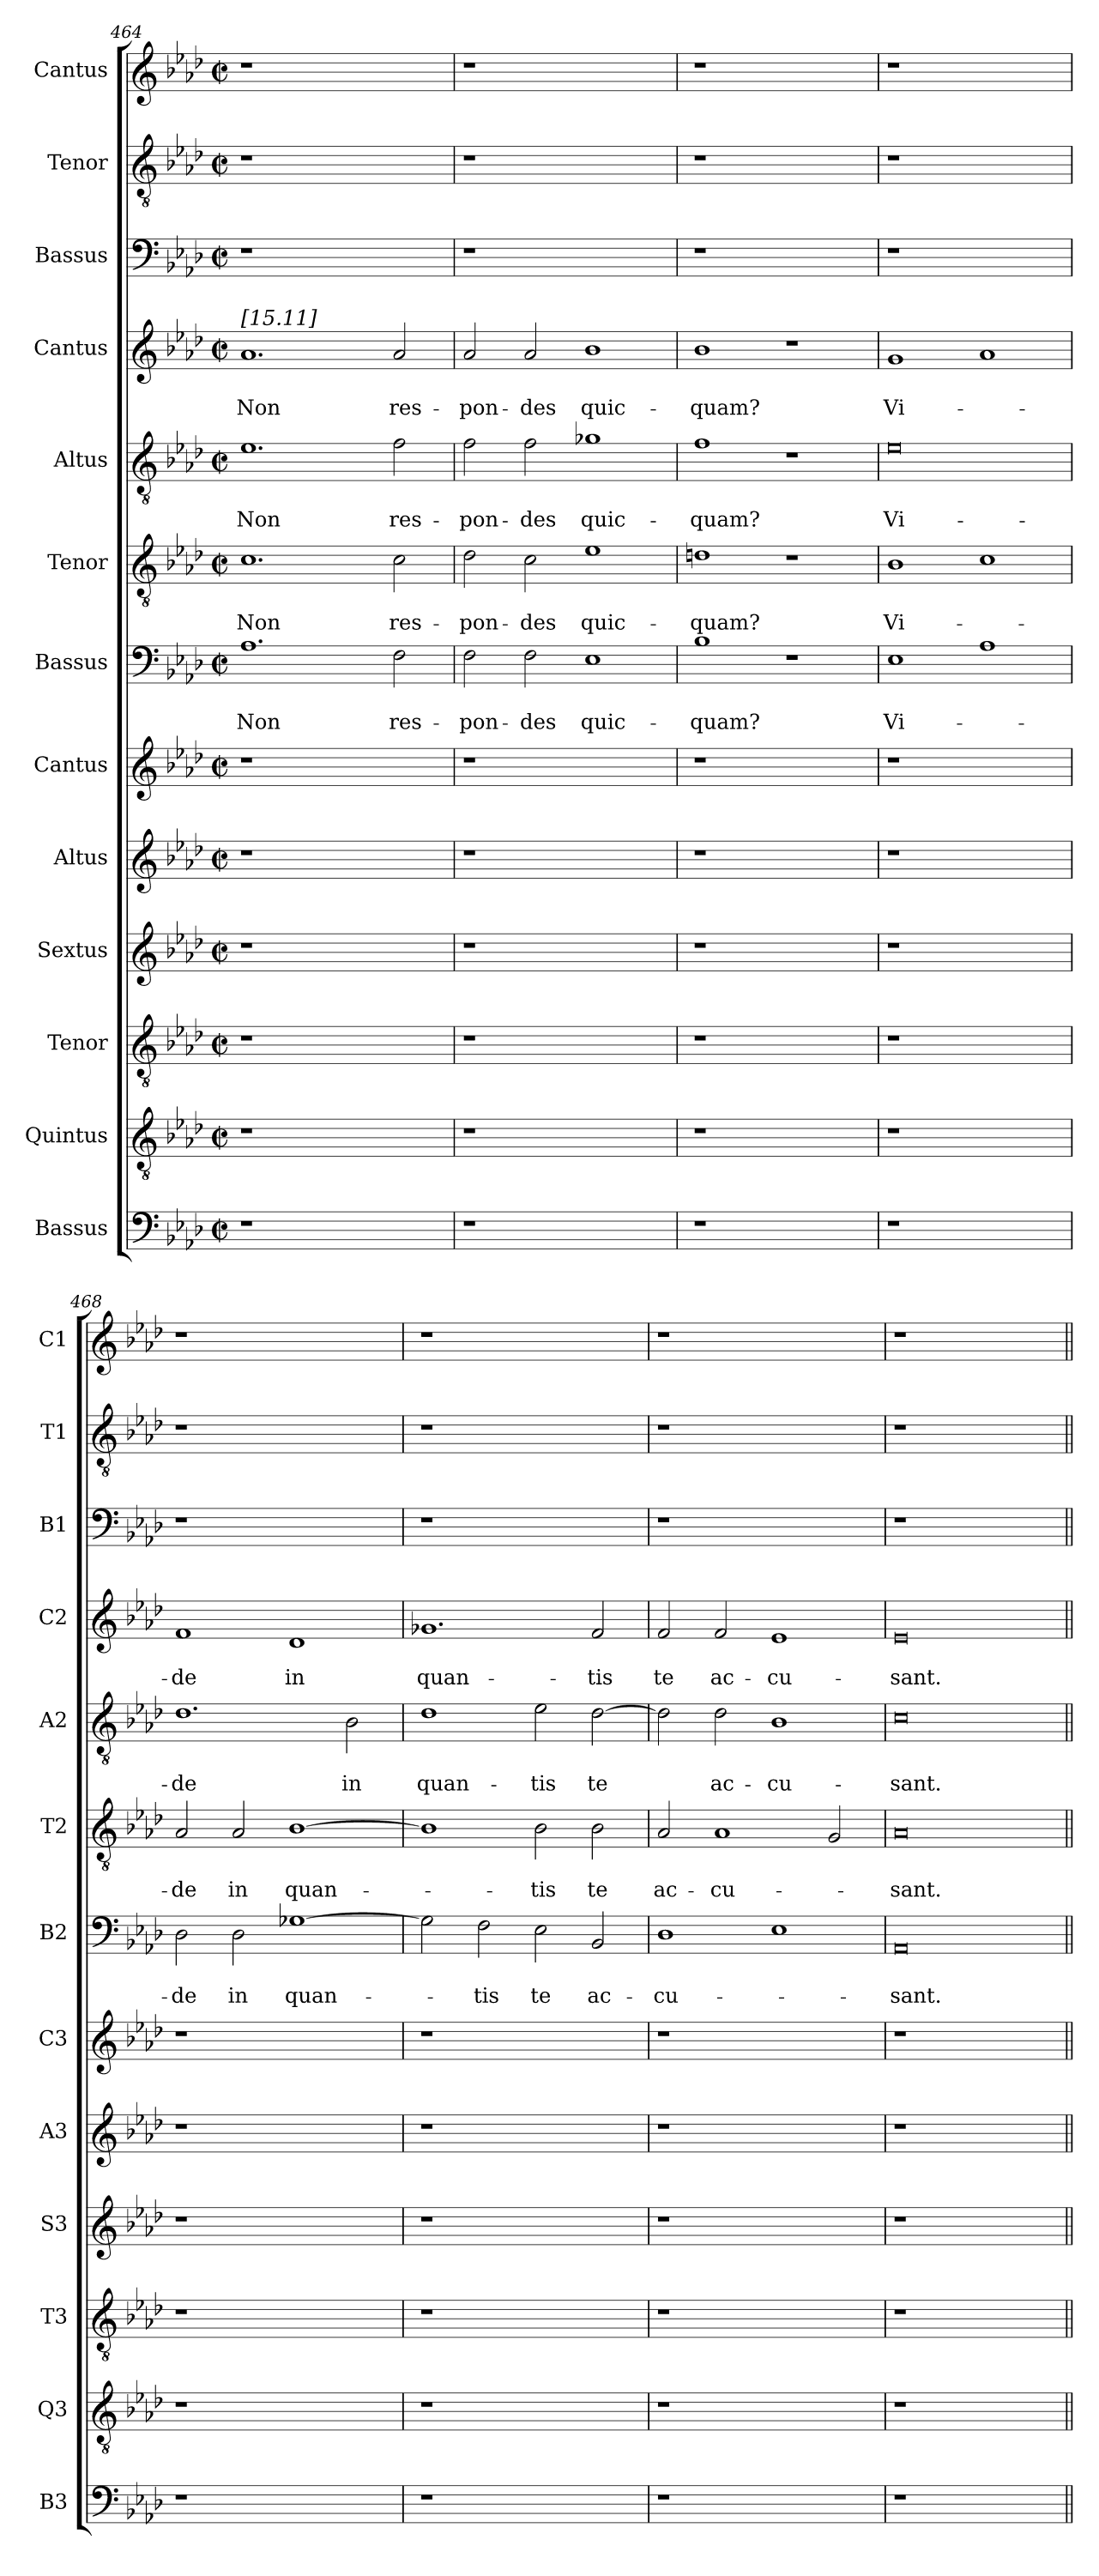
**kern	**kern	**kern	**kern	**kern	**kern	**kern	**text	**text	**kern	**text	**text	**kern	**text	**text	**kern	**text	**text	**kern	**kern	**kern
*part13	*part12	*part11	*part10	*part9	*part8	*part7	*part7	*part7	*part6	*part6	*part6	*part5	*part5	*part5	*part4	*part4	*part4	*part3	*part2	*part1
*staff13	*staff12	*staff11	*staff10	*staff9	*staff8	*staff7	*staff7	*staff7	*staff6	*staff6	*staff6	*staff5	*staff5	*staff5	*staff4	*staff4	*staff4	*staff3	*staff2	*staff1
*I"Bassus	*I"Quintus	*I"Tenor	*I"Sextus	*I"Altus	*I"Cantus	*I"Bassus	*	*	*I"Tenor	*	*	*I"Altus	*	*	*I"Cantus	*	*	*I"Bassus	*I"Tenor	*I"Cantus
*I'B3	*I'Q3	*I'T3	*I'S3	*I'A3	*I'C3	*I'B2	*	*	*I'T2	*	*	*I'A2	*	*	*I'C2	*	*	*I'B1	*I'T1	*I'C1
!!LO:PB:g=z
*clefF4	*clefGv2	*clefGv2	*clefG2	*clefG2	*clefG2	*clefF4	*	*	*clefGv2	*	*	*clefGv2	*	*	*clefG2	*	*	*clefF4	*clefGv2	*clefG2
*k[b-e-a-d-]	*k[b-e-a-d-]	*k[b-e-a-d-]	*k[b-e-a-d-]	*k[b-e-a-d-]	*k[b-e-a-d-]	*k[b-e-a-d-]	*	*	*k[b-e-a-d-]	*	*	*k[b-e-a-d-]	*	*	*k[b-e-a-d-]	*	*	*k[b-e-a-d-]	*k[b-e-a-d-]	*k[b-e-a-d-]
*A-:	*A-:	*A-:	*A-:	*A-:	*A-:	*A-:	*	*	*A-:	*	*	*A-:	*	*	*A-:	*	*	*A-:	*A-:	*A-:
*M2/2	*M2/2	*M2/2	*M2/2	*M2/2	*M2/2	*M2/2	*	*	*M2/2	*	*	*M2/2	*	*	*M2/2	*	*	*M2/2	*M2/2	*M2/2
*met(c|)	*met(c|)	*met(c|)	*met(c|)	*met(c|)	*met(c|)	*met(c|)	*	*	*met(c|)	*	*	*met(c|)	*	*	*met(c|)	*	*	*met(c|)	*met(c|)	*met(c|)
=464	=464	=464	=464	=464	=464	=464	=464	=464	=464	=464	=464	=464	=464	=464	=464	=464	=464	=464	=464	=464
!	!	!	!	!	!	!	!	!	!	!	!	!	!	!	!LO:TX:a:t=[15.11]	!	!	!	!	!
!	!	!	!	!	!	!	!	!LO:LY:b	!	!	!LO:LY:b	!	!	!LO:LY:b	!	!	!LO:LY:b	!	!	!
1r	1r	1r	1r	1r	1r	1.A-	.	Non	1.c	.	Non	1.e-	.	Non	1.a-	.	Non	1r	1r	1r
1ryy	1ryy	1ryy	1ryy	1ryy	1ryy	.	.	.	.	.	.	.	.	.	.	.	.	1ryy	1ryy	1ryy
!	!	!	!	!	!	!	!	!LO:LY:b	!	!	!LO:LY:b	!	!	!LO:LY:b	!	!	!LO:LY:b	!	!	!
.	.	.	.	.	.	2F\	.	res-	2c\	.	res-	2f\	.	res-	2a-/	.	res-	.	.	.
=465	=465	=465	=465	=465	=465	=465	=465	=465	=465	=465	=465	=465	=465	=465	=465	=465	=465	=465	=465	=465
!	!	!	!	!	!	!	!	!LO:LY:b	!	!	!LO:LY:b	!	!	!LO:LY:b	!	!	!LO:LY:b	!	!	!
1r	1r	1r	1r	1r	1r	2F\	.	-pon-	2d-\	.	-pon-	2f\	.	-pon-	2a-/	.	-pon-	1r	1r	1r
!	!	!	!	!	!	!	!	!LO:LY:b	!	!	!LO:LY:b	!	!	!LO:LY:b	!	!	!LO:LY:b	!	!	!
.	.	.	.	.	.	2F\	.	-des	2c\	.	-des	2f\	.	-des	2a-/	.	-des	.	.	.
!	!	!	!	!	!	!	!	!LO:LY:b	!	!	!LO:LY:b	!	!	!LO:LY:b	!	!	!LO:LY:b	!	!	!
1ryy	1ryy	1ryy	1ryy	1ryy	1ryy	1E-	.	quic-	1e-	.	quic-	1g-X	.	quic-	1b-	.	quic-	1ryy	1ryy	1ryy
=466	=466	=466	=466	=466	=466	=466	=466	=466	=466	=466	=466	=466	=466	=466	=466	=466	=466	=466	=466	=466
!	!	!	!	!	!	!	!	!LO:LY:b	!	!	!LO:LY:b	!	!	!LO:LY:b	!	!	!LO:LY:b	!	!	!
1r	1r	1r	1r	1r	1r	1B-	.	-quam?	1dn	.	-quam?	1f	.	-quam?	1b-	.	-quam?	1r	1r	1r
1ryy	1ryy	1ryy	1ryy	1ryy	1ryy	1r	.	.	1r	.	.	1r	.	.	1r	.	.	1ryy	1ryy	1ryy
=467	=467	=467	=467	=467	=467	=467	=467	=467	=467	=467	=467	=467	=467	=467	=467	=467	=467	=467	=467	=467
!	!	!	!	!	!	!	!	!LO:LY:b	!	!	!LO:LY:b	!	!	!LO:LY:b	!	!	!LO:LY:b	!	!	!
1r	1r	1r	1r	1r	1r	1E-	.	Vi-	1B-	.	Vi-	0e-	.	Vi-	1g	.	Vi-	1r	1r	1r
1ryy	1ryy	1ryy	1ryy	1ryy	1ryy	1A-	.	.	1c	.	.	.	.	.	1a-	.	.	1ryy	1ryy	1ryy
=468	=468	=468	=468	=468	=468	=468	=468	=468	=468	=468	=468	=468	=468	=468	=468	=468	=468	=468	=468	=468
!	!	!	!	!	!	!	!	!LO:LY:b	!	!	!LO:LY:b	!	!	!LO:LY:b	!	!	!LO:LY:b	!	!	!
1r	1r	1r	1r	1r	1r	2D-\	.	-de	2A-/	.	-de	1.d-	.	-de	1f	.	-de	1r	1r	1r
!	!	!	!	!	!	!	!	!LO:LY:b	!	!	!LO:LY:b	!	!	!	!	!	!	!	!	!
.	.	.	.	.	.	2D-\	.	in	2A-/	.	in	.	.	.	.	.	.	.	.	.
!	!	!	!	!	!	!	!	!LO:LY:b	!	!	!LO:LY:b	!	!	!	!	!	!LO:LY:b	!	!	!
1ryy	1ryy	1ryy	1ryy	1ryy	1ryy	[1G-X	.	quan-	[1B-	.	quan-	.	.	.	1d-	.	in	1ryy	1ryy	1ryy
!	!	!	!	!	!	!	!	!	!	!	!	!	!	!LO:LY:b	!	!	!	!	!	!
.	.	.	.	.	.	.	.	.	.	.	.	2B-\	.	in	.	.	.	.	.	.
=469	=469	=469	=469	=469	=469	=469	=469	=469	=469	=469	=469	=469	=469	=469	=469	=469	=469	=469	=469	=469
!	!	!	!	!	!	!	!	!	!	!	!	!	!	!LO:LY:b	!	!	!LO:LY:b	!	!	!
1r	1r	1r	1r	1r	1r	2G-\]	.	.	1B-]	.	.	1d-	.	quan-	1.g-X	.	quan-	1r	1r	1r
!	!	!	!	!	!	!	!	!LO:LY:b	!	!	!	!	!	!	!	!	!	!	!	!
.	.	.	.	.	.	2F\	.	-tis	.	.	.	.	.	.	.	.	.	.	.	.
!	!	!	!	!	!	!	!	!LO:LY:b	!	!	!LO:LY:b	!	!	!LO:LY:b	!	!	!	!	!	!
1ryy	1ryy	1ryy	1ryy	1ryy	1ryy	2E-\	.	te	2B-\	.	-tis	2e-\	.	-tis	.	.	.	1ryy	1ryy	1ryy
!	!	!	!	!	!	!	!	!LO:LY:b	!	!	!LO:LY:b	!	!	!LO:LY:b	!	!	!LO:LY:b	!	!	!
.	.	.	.	.	.	2BB-/	.	ac-	2B-\	.	te	[2d-\	.	te	2f/	.	-tis	.	.	.
!!LO:LB:g=z
=470	=470	=470	=470	=470	=470	=470	=470	=470	=470	=470	=470	=470	=470	=470	=470	=470	=470	=470	=470	=470
!	!	!	!	!	!	!	!	!LO:LY:b	!	!	!LO:LY:b	!	!	!	!	!	!LO:LY:b	!	!	!
1r	1r	1r	1r	1r	1r	1D-	.	-cu-	2A-/	.	ac-	2d-\]	.	.	2f/	.	te	1r	1r	1r
!	!	!	!	!	!	!	!	!	!	!	!LO:LY:b	!	!	!LO:LY:b	!	!	!LO:LY:b	!	!	!
.	.	.	.	.	.	.	.	.	1A-	.	-cu-	2d-\	.	ac-	2f/	.	ac-	.	.	.
!	!	!	!	!	!	!	!	!	!	!	!	!	!	!LO:LY:b	!	!	!LO:LY:b	!	!	!
1ryy	1ryy	1ryy	1ryy	1ryy	1ryy	1E-	.	.	.	.	.	1B-	.	-cu-	1e-	.	-cu-	1ryy	1ryy	1ryy
.	.	.	.	.	.	.	.	.	2G/	.	.	.	.	.	.	.	.	.	.	.
=471	=471	=471	=471	=471	=471	=471	=471	=471	=471	=471	=471	=471	=471	=471	=471	=471	=471	=471	=471	=471
!	!	!	!	!	!	!	!	!LO:LY:b	!	!	!LO:LY:b	!	!	!LO:LY:b	!	!	!LO:LY:b	!	!	!
1r	1r	1r	1r	1r	1r	0AA-	.	-sant.	0A-	.	-sant.	0c	.	-sant.	0e-	.	-sant.	1r	1r	1r
1ryy	1ryy	1ryy	1ryy	1ryy	1ryy	.	.	.	.	.	.	.	.	.	.	.	.	1ryy	1ryy	1ryy
=||	=||	=||	=||	=||	=||	=||	=||	=||	=||	=||	=||	=||	=||	=||	=||	=||	=||	=||	=||	=||
*-	*-	*-	*-	*-	*-	*-	*-	*-	*-	*-	*-	*-	*-	*-	*-	*-	*-	*-	*-	*-
